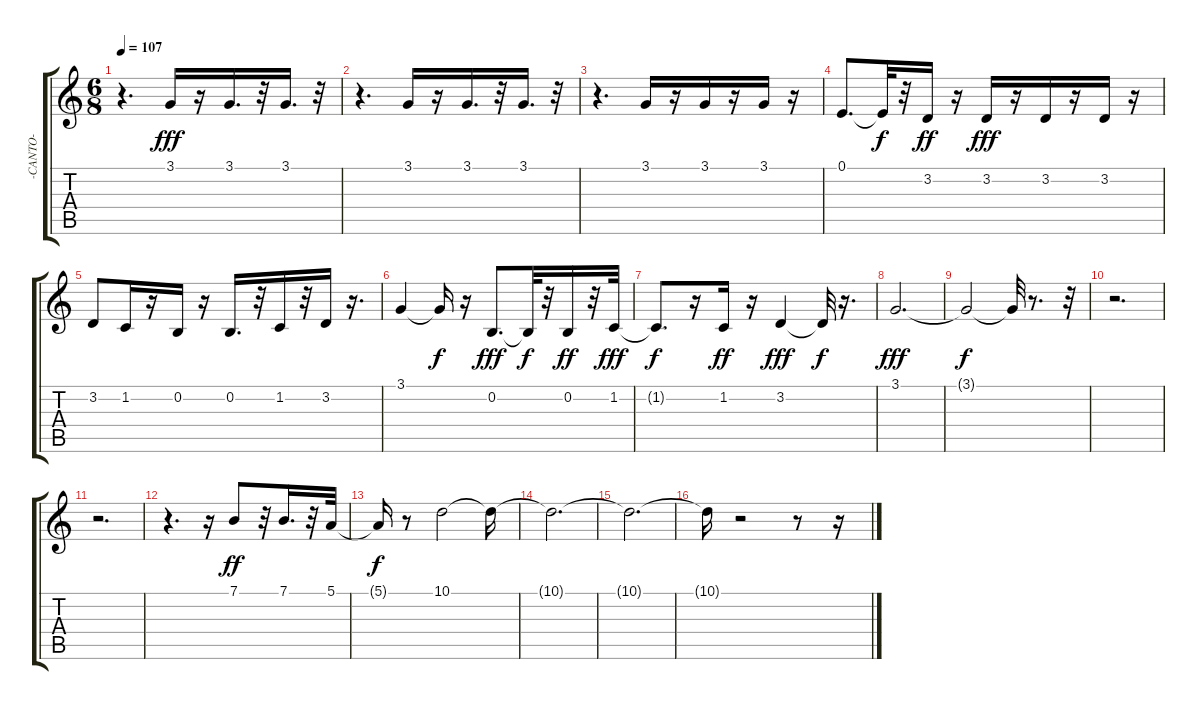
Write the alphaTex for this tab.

\track ("-CANTO-" "-CANTO-") {instrument flute}
\staff {score tabs}
\tuning (E4 B3 G3 D3 A2 E2) {hide}
\ts (6 8)
\tempo 107
\clef g2
\ks c
r.4{d dy f} 3.1.16{dy fff} r.16 3.1.16{d} r.32 3.1.16{d} r.32 |
r.4{d} 3.1.16 r.16 3.1.16{d} r.32 3.1.16{d} r.32 |
r.4{d} 3.1.16 r.16 3.1.16 r.16 3.1.16 r.16 |
0.1.8{d} 0.1{t}.32{dy f} r.32 3.2.16{dy ff} r.16 3.2.16{dy fff} r.16 3.2.16 r.16 3.2.16 r.16 |
3.2.8 1.2.16 r.16 0.2.16 r.16 0.2.16{d} r.32 1.2.16 r.32 3.2.16 r.16{d} |
3.1.4 3.1{t}.16{dy f} r.16 0.2.8{d dy fff} 0.2{t}.32{dy f} r.32 0.2.16{dy ff} r.32 1.2.32{dy fff} |
1.2{t}.8{d dy f} r.16 1.2.16{dy ff} r.16 3.2.4{dy fff} 3.2{t}.32{dy f} r.16{d} |
3.1.2{d dy fff} |
3.1{t}.2{dy f} 3.1{t}.32 r.8{d} r.32 |
r.2{d} |
r.2{d} |
r.4{d} r.16 7.1.8{dy ff} r.32 7.1.16{d} r.32 5.1.32 |
5.1{t}.16{dy f} r.8 10.1.2 10.1{t}.16 |
10.1{t}.2{d} |
10.1{t}.2{d} |
10.1{t}.16 r.2 r.8 r.16
